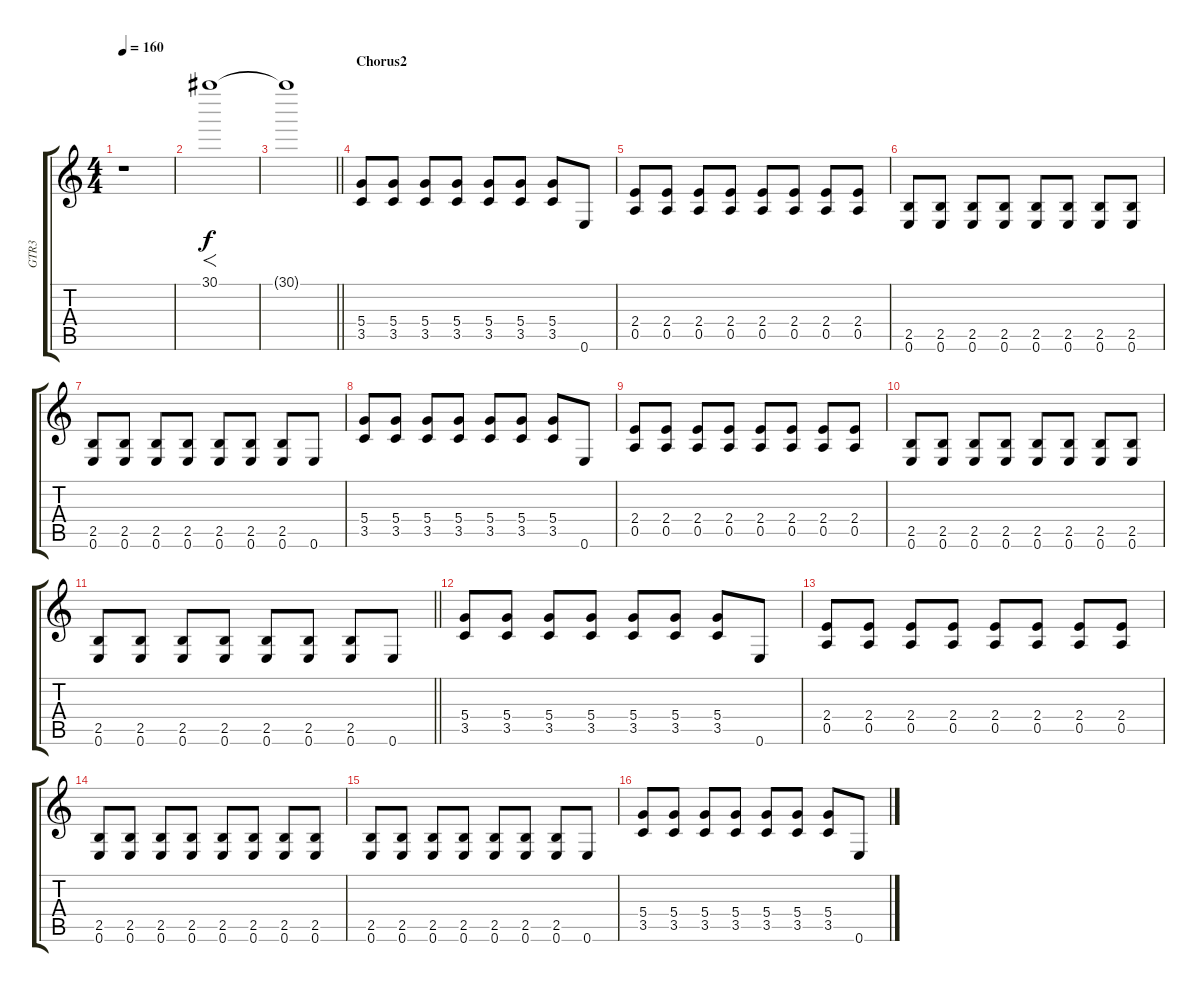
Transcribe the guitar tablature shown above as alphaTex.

\track ("GTR3" "GTR3") {instrument distortionguitar}
\staff {score tabs}
\tuning (E4 B3 G3 D3 A2 E2) {hide}
\ts (4 4)
\tempo 160
\clef g2
\ks c
r.1{dy f} |
30.1.1{f} |
\barLineRight lightlight
30.1{t}.1 |
\section ("" "Chorus2")
(5.4 3.5).8 (5.4 3.5).8 (5.4 3.5).8 (5.4 3.5).8 (5.4 3.5).8 (5.4 3.5).8 (5.4 3.5).8 0.6.8 |
(2.4 0.5).8 (2.4 0.5).8 (2.4 0.5).8 (2.4 0.5).8 (2.4 0.5).8 (2.4 0.5).8 (2.4 0.5).8 (2.4 0.5).8 |
(2.5 0.6).8 (2.5 0.6).8 (2.5 0.6).8 (2.5 0.6).8 (2.5 0.6).8 (2.5 0.6).8 (2.5 0.6).8 (2.5 0.6).8 |
(2.5 0.6).8 (2.5 0.6).8 (2.5 0.6).8 (2.5 0.6).8 (2.5 0.6).8 (2.5 0.6).8 (2.5 0.6).8 0.6.8 |
(5.4 3.5).8 (5.4 3.5).8 (5.4 3.5).8 (5.4 3.5).8 (5.4 3.5).8 (5.4 3.5).8 (5.4 3.5).8 0.6.8 |
(2.4 0.5).8 (2.4 0.5).8 (2.4 0.5).8 (2.4 0.5).8 (2.4 0.5).8 (2.4 0.5).8 (2.4 0.5).8 (2.4 0.5).8 |
(2.5 0.6).8 (2.5 0.6).8 (2.5 0.6).8 (2.5 0.6).8 (2.5 0.6).8 (2.5 0.6).8 (2.5 0.6).8 (2.5 0.6).8 |
\barLineRight lightlight
(2.5 0.6).8 (2.5 0.6).8 (2.5 0.6).8 (2.5 0.6).8 (2.5 0.6).8 (2.5 0.6).8 (2.5 0.6).8 0.6.8 |
(5.4 3.5).8 (5.4 3.5).8 (5.4 3.5).8 (5.4 3.5).8 (5.4 3.5).8 (5.4 3.5).8 (5.4 3.5).8 0.6.8 |
(2.4 0.5).8 (2.4 0.5).8 (2.4 0.5).8 (2.4 0.5).8 (2.4 0.5).8 (2.4 0.5).8 (2.4 0.5).8 (2.4 0.5).8 |
(2.5 0.6).8 (2.5 0.6).8 (2.5 0.6).8 (2.5 0.6).8 (2.5 0.6).8 (2.5 0.6).8 (2.5 0.6).8 (2.5 0.6).8 |
(2.5 0.6).8 (2.5 0.6).8 (2.5 0.6).8 (2.5 0.6).8 (2.5 0.6).8 (2.5 0.6).8 (2.5 0.6).8 0.6.8 |
(5.4 3.5).8 (5.4 3.5).8 (5.4 3.5).8 (5.4 3.5).8 (5.4 3.5).8 (5.4 3.5).8 (5.4 3.5).8 0.6.8
